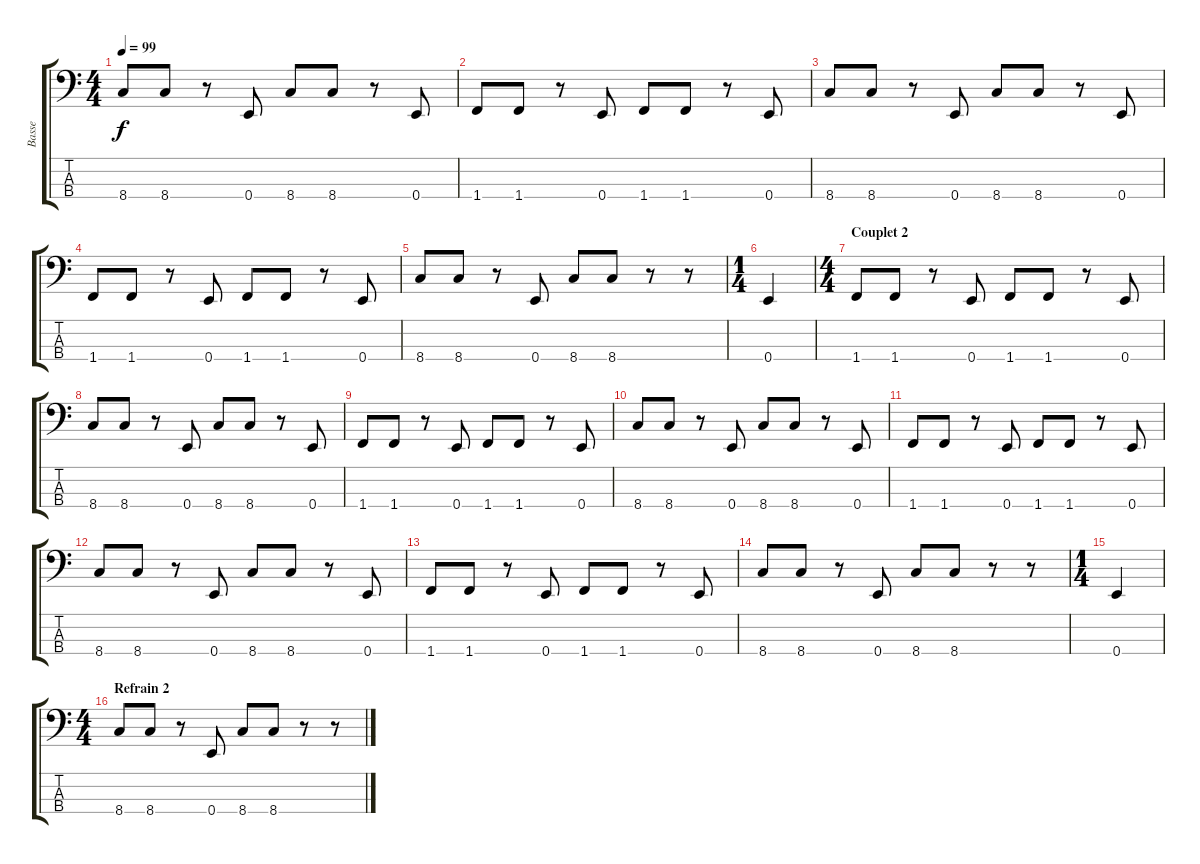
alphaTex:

\track ("Basse" "Basse") {instrument electricbassfinger}
\staff {score tabs}
\tuning (G2 D2 A1 E1) {hide}
\ts (4 4)
\tempo 99
\clef f4
\ks c
8.4.8{dy f} 8.4.8 r.8 0.4.8 8.4.8 8.4.8 r.8 0.4.8 |
1.4.8 1.4.8 r.8 0.4.8 1.4.8 1.4.8 r.8 0.4.8 |
8.4.8 8.4.8 r.8 0.4.8 8.4.8 8.4.8 r.8 0.4.8 |
1.4.8 1.4.8 r.8 0.4.8 1.4.8 1.4.8 r.8 0.4.8 |
8.4.8 8.4.8 r.8 0.4.8 8.4.8 8.4.8 r.8 r.8 |
\ts (1 4)
0.4.4 |
\ts (4 4)
\section ("" "Couplet 2")
1.4.8 1.4.8 r.8 0.4.8 1.4.8 1.4.8 r.8 0.4.8 |
8.4.8 8.4.8 r.8 0.4.8 8.4.8 8.4.8 r.8 0.4.8 |
1.4.8 1.4.8 r.8 0.4.8 1.4.8 1.4.8 r.8 0.4.8 |
8.4.8 8.4.8 r.8 0.4.8 8.4.8 8.4.8 r.8 0.4.8 |
1.4.8 1.4.8 r.8 0.4.8 1.4.8 1.4.8 r.8 0.4.8 |
8.4.8 8.4.8 r.8 0.4.8 8.4.8 8.4.8 r.8 0.4.8 |
1.4.8 1.4.8 r.8 0.4.8 1.4.8 1.4.8 r.8 0.4.8 |
8.4.8 8.4.8 r.8 0.4.8 8.4.8 8.4.8 r.8 r.8 |
\ts (1 4)
0.4.4 |
\ts (4 4)
\section ("" "Refrain 2")
8.4.8 8.4.8 r.8 0.4.8 8.4.8 8.4.8 r.8 r.8
